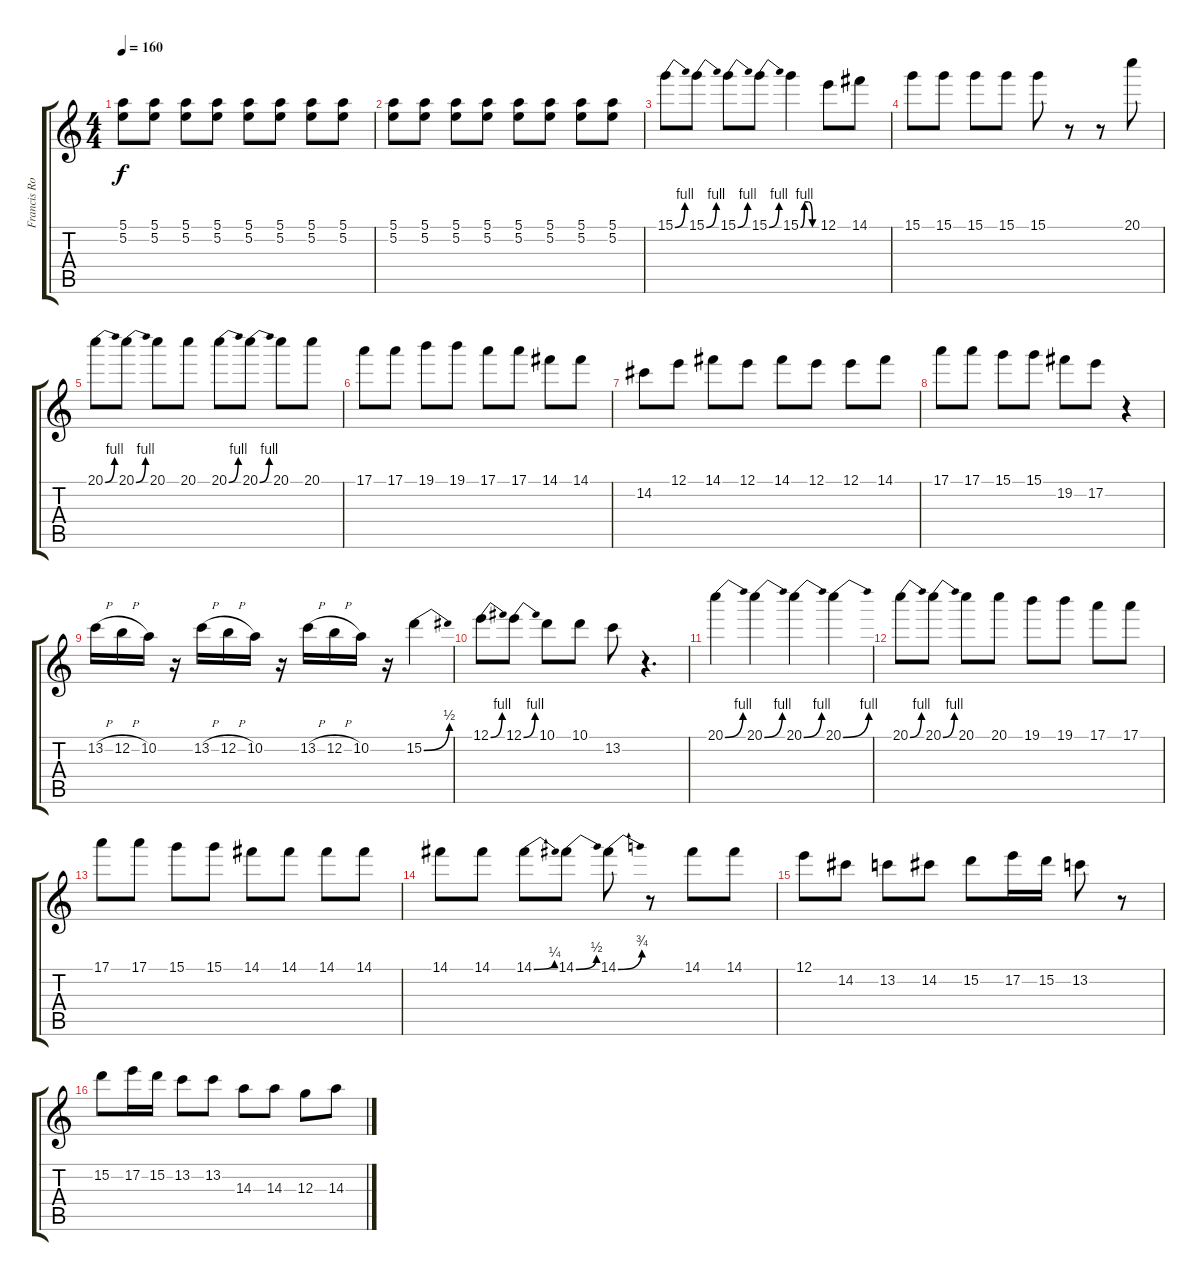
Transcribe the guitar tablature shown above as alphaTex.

\track ("Francis Rossi" "Francis Ro") {instrument overdrivenguitar}
\staff {score tabs}
\tuning (E4 B3 G3 D3 A2 E2) {hide}
\ts (4 4)
\tempo 160
\clef g2
\ks c
(5.1 5.2).8{dy f} (5.1 5.2).8 (5.1 5.2).8 (5.1 5.2).8 (5.1 5.2).8 (5.1 5.2).8 (5.1 5.2).8 (5.1 5.2).8 |
(5.1 5.2).8 (5.1 5.2).8 (5.1 5.2).8 (5.1 5.2).8 (5.1 5.2).8 (5.1 5.2).8 (5.1 5.2).8 (5.1 5.2).8 |
15.1{be (bend 0 0 60 4)}.8{volume 11} 15.1{be (bend 0 0 60 4)}.8 15.1{be (bend 0 0 60 4)}.8 15.1{be (bend 0 0 60 4)}.8 15.1{be (custom 0 0 15 4 30 4 45 0 60 0)}.4 12.1.8 14.1.8 |
15.1.8 15.1.8 15.1.8 15.1.8 15.1.8 r.8 r.8 20.1.8 |
20.1{be (bend 0 0 60 4)}.8 20.1{be (bend 0 0 60 4)}.8 20.1.8 20.1.8 20.1{be (bend 0 0 60 4)}.8 20.1{be (bend 0 0 60 4)}.8 20.1.8 20.1.8 |
17.1.8 17.1.8 19.1.8 19.1.8 17.1.8 17.1.8 14.1.8 14.1.8 |
14.2.8{volume 8} 12.1.8 14.1.8 12.1.8 14.1.8 12.1.8 12.1.8 14.1.8 |
17.1.8 17.1.8 15.1.8 15.1.8 19.2.8 17.2.8 r.4 |
13.2{h}.16 12.2{h}.16 10.2.16 r.16 13.2{h}.16 12.2{h}.16 10.2.16 r.16 13.2{h}.16 12.2{h}.16 10.2.16 r.16 15.2{be (bend 0 0 60 2)}.4 |
12.1{be (bend 0 0 60 4)}.8 12.1{be (bend 0 0 60 4)}.8 10.1.8 10.1.8 13.2.8 r.4{d} |
20.1{be (bend 0 0 60 4)}.4{volume 5} 20.1{be (bend 0 0 60 4)}.4 20.1{be (bend 0 0 60 4)}.4 20.1{be (bend 0 0 60 4)}.4 |
20.1{be (bend 0 0 60 4)}.8 20.1{be (bend 0 0 60 4)}.8 20.1.8 20.1.8 19.1.8 19.1.8 17.1.8 17.1.8 |
17.1.8 17.1.8 15.1.8 15.1.8 14.1.8 14.1.8 14.1.8 14.1.8 |
14.1.8 14.1.8 14.1{be (bend 0 0 60 1)}.8 14.1{be (bend 0 0 60 2)}.8 14.1{be (bend 0 0 60 3)}.8 r.8 14.1.8 14.1.8 |
12.1.8{volume 0} 14.2.8 13.2.8 14.2.8 15.2.8 17.2.16 15.2.16 13.2.8 r.8 |
15.2.8 17.2.16 15.2.16 13.2.8 13.2.8 14.3.8 14.3.8 12.3.8 14.3.8
